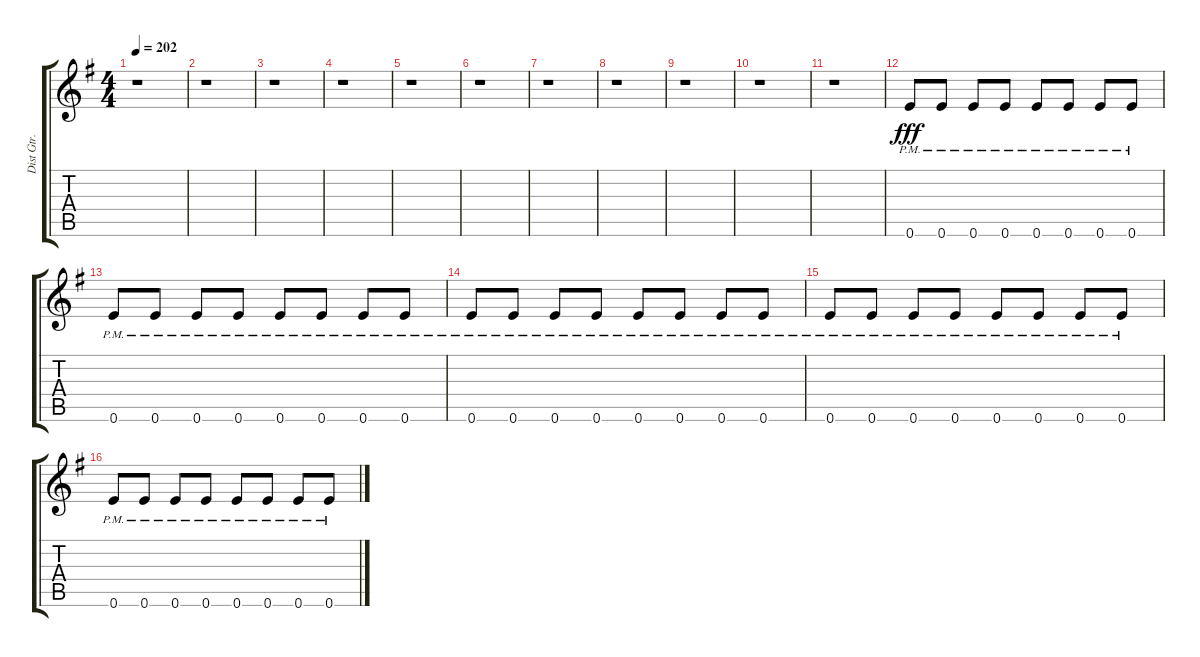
\track ("Dist Gtr." "Dist Gtr.") {instrument distortionguitar}
\staff {score tabs}
\tuning (E4 B3 G3 D4 A3 E3) {hide}
\ts (4 4)
\tempo 202
\clef g2
\ks g
r.1{dy fff} |
r.1 |
r.1 |
r.1 |
r.1 |
r.1 |
r.1 |
r.1 |
r.1 |
r.1 |
r.1 |
0.6{pm}.8 0.6{pm}.8 0.6{pm}.8 0.6{pm}.8 0.6{pm}.8 0.6{pm}.8 0.6{pm}.8 0.6{pm}.8 |
0.6{pm}.8 0.6{pm}.8 0.6{pm}.8 0.6{pm}.8 0.6{pm}.8 0.6{pm}.8 0.6{pm}.8 0.6{pm}.8 |
0.6{pm}.8 0.6{pm}.8 0.6{pm}.8 0.6{pm}.8 0.6{pm}.8 0.6{pm}.8 0.6{pm}.8 0.6{pm}.8 |
0.6{pm}.8 0.6{pm}.8 0.6{pm}.8 0.6{pm}.8 0.6{pm}.8 0.6{pm}.8 0.6{pm}.8 0.6{pm}.8 |
0.6{pm}.8 0.6{pm}.8 0.6{pm}.8 0.6{pm}.8 0.6{pm}.8 0.6{pm}.8 0.6{pm}.8 0.6{pm}.8
